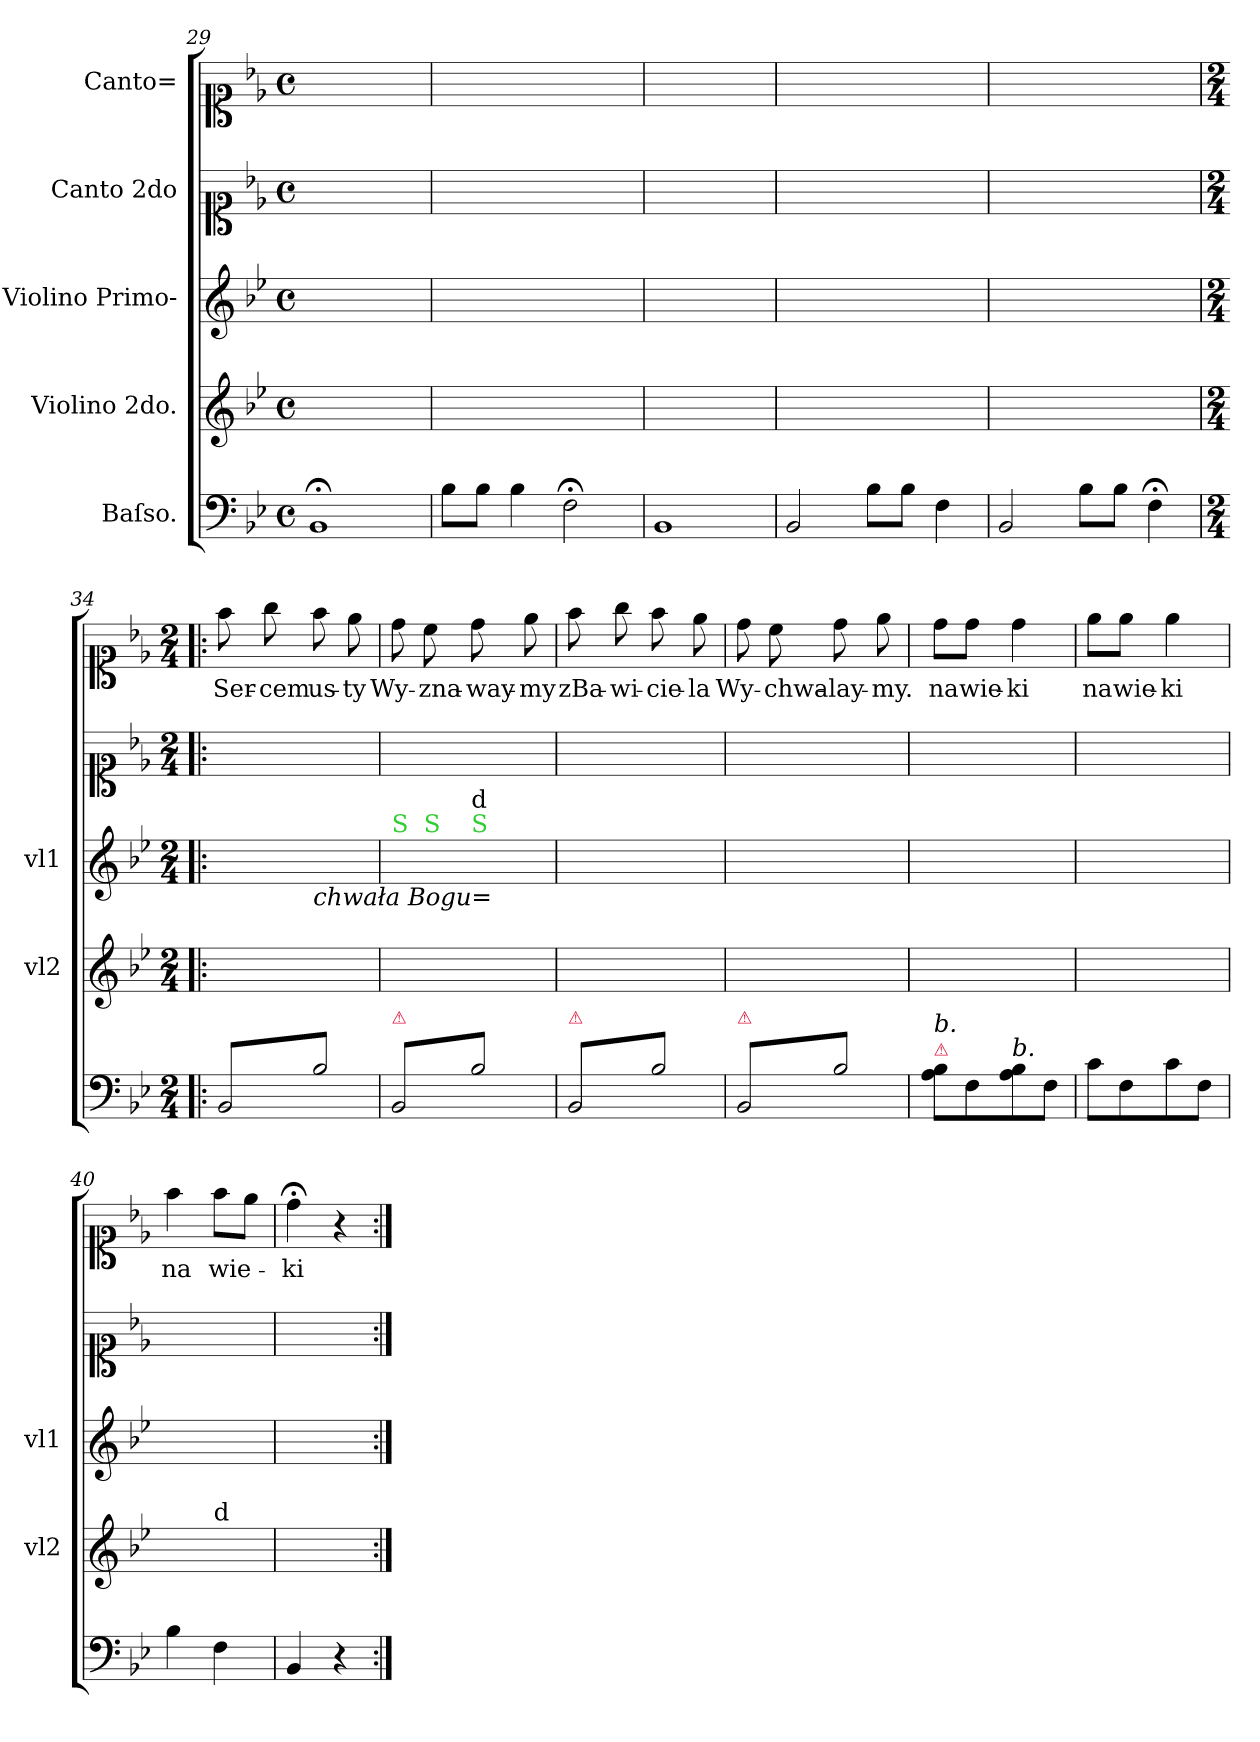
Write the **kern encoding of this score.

**kern	**kern	**kern	**kern	**kern	**text
*part5	*part4	*part3	*part2	*part1	*part1
*staff5	*staff4	*staff3	*staff2	*staff1	*staff1
*I"Baſso.	*I"Violino 2do.	*I"Violino Primo-	*I"Canto 2do	*I"Canto=	*
*	*I'vl2	*I'vl1	*	*	*
*clefF4	*clefG2	*clefG2	*clefC1	*clefC1	*
*k[b-e-]	*k[b-e-]	*k[b-e-]	*k[b-e-]	*k[b-e-]	*
*B-:	*B-:	*B-:	*B-:	*B-:	*
*M4/4	*M4/4	*M4/4	*M4/4	*M4/4	*
*met(c)	*met(c)	*met(c)	*met(c)	*met(c)	*
=29	=29	=29	=29	=29	=29
1BB-;</	1ryy	1ryy	1ryy	1ryy	.
=30	=30	=30	=30	=30	=30
8B-\L	1ryy	1ryy	1ryy	1ryy	.
8B-\J	.	.	.	.	.
4B-\	.	.	.	.	.
2F;<\	.	.	.	.	.
=31	=31	=31	=31	=31	=31
1BB-/	1ryy	1ryy	1ryy	1ryy	.
=32	=32	=32	=32	=32	=32
2BB-/	1ryy	1ryy	1ryy	1ryy	.
8B-\L	.	.	.	.	.
8B-\J	.	.	.	.	.
4F\	.	.	.	.	.
=33	=33	=33	=33	=33	=33
2BB-/	1ryy	1ryy	1ryy	1ryy	.
8B-\L	.	.	.	.	.
8B-\J	.	.	.	.	.
4F;<\	.	.	.	.	.
=34!|:	=34!|:	=34!|:	=34!|:	=34!|:	=34!|:
*M2/4	*M2/4	*M2/4	*M2/4	*M2/4	*
!LO:TX:a:color=crimson:t=⚠	!	!	!	!	!
!LO:TX:b:i:t=Sercem=	!	!	!	!	!
*tremolo	*	*	*	*	*
8BB-/L	8dd\Lyy	8ff\Lyy	2ryy	8ff\	Ser-
8B-/	8ee-\yy	8gg\yy	.	8gg\	-cem
!	!	!LO:TX:b:i:t=chwała Bogu=	!	!	!
8BB-/	8dd\yy	8ff\yy	.	8ff\	us-
8B-/J	8cc\Jyy	8ee-\Jyy	.	8ee-\	-ty
=35	=35	=35	=35	=35	=35
!	!	!LO:TX:a:color=limegreen:t=S	!	!	!
!LO:TX:a:color=crimson:t=⚠	!	!	!	!	!
8BB-/L	8b-/Lyy	8ee-\Lyy	2ryy	8dd\	Wy-
!	!	!LO:TX:a:color=limegreen:t=S	!	!	!
8B-/	8a/yy	8dd\yy	.	8cc\	-zna-
!	!	!LO:TX:a:color=limegreen:t=S	!	!	!
!	!	!LO:TX:a:t=d	!	!	!
8BB-/	8b-/yy	8ee-\yy	.	8dd\	-way-
8B-/J	8cc/Jyy	8ee-\Jyy	.	8ee-\	-my
=36	=36	=36	=36	=36	=36
!LO:TX:a:color=crimson:t=⚠	!	!	!	!	!
8BB-/L	8dd\Lyy	8ff\Lyy	2ryy	8ff\	zBa-
8B-/	8ee-\yy	8gg\yy	.	8gg\	-wi-
8BB-/	8dd\yy	8ff\yy	.	8ff\	-cie-
8B-/J	8cc\Jyy	8ee-\Jyy	.	8ee-\	-la
=37	=37	=37	=37	=37	=37
!LO:TX:a:color=crimson:t=⚠	!	!	!	!	!
8BB-/L	8b-/Lyy	8dd\Lyy	2ryy	8dd\	Wy-
8B-/	8a/yy	8cc\yy	.	8cc\	-chwa-
8BB-/	8b-/yy	8dd\yy	.	8dd\	-lay-
8B-/J	8cc/Jyy	8ee-\Jyy	.	8ee-\	-my.
*Xtremolo	*	*	*	*	*
=38	=38	=38	=38	=38	=38
!LO:TX:a:color=crimson:t=⚠	!	!	!	!	!
!LO:TX:a:i:t=b.	!	!	!	!	!
8A\ 8B-\L	8b-\Lyy	8dd\Lyy	2ryy	8dd\L	na
8F\	8b-\Jyy	8dd\Jyy	.	8dd\J	wie-
!LO:TX:a:i:t=b.	!	!	!	!	!
8A\ 8B-\	4b-\yy	4dd\yy	.	4dd\	-ki
8F\J	.	.	.	.	.
=39	=39	=39	=39	=39	=39
!	!	!	!	!	!LO:LY:i
8c\L	8cc\Lyy	8ee-\Lyy	2ryy	8ee-\L	na
!	!	!	!	!	!LO:LY:i
8F\	8cc\Jyy	8ee-\Jyy	.	8ee-\J	wie-
!	!	!	!	!	!LO:LY:i
8c\	4cc\yy	4ee-\yy	.	4ee-\	-ki
8F\J	.	.	.	.	.
=40	=40	=40	=40	=40	=40
4B-\	4dd\yy	4ff\yy	2ryy	4ff\	na
!	!LO:TX:a:t=d	!	!	!	!
4F\	8dd\Lyy	8ff\Lyy	.	8ff\L	wie-
.	8cc\Jyy	8ee-\Jyy	.	8ee-\J	.
=41	=41	=41	=41	=41	=41
4BB-/	4b-\yy	4dd\yy	2ryy	4dd;<\	-ki
4r	4ryy	4ryy	.	4r	.
=:|!	=:|!	=:|!	=:|!	=:|!	=:|!
*-	*-	*-	*-	*-	*-
